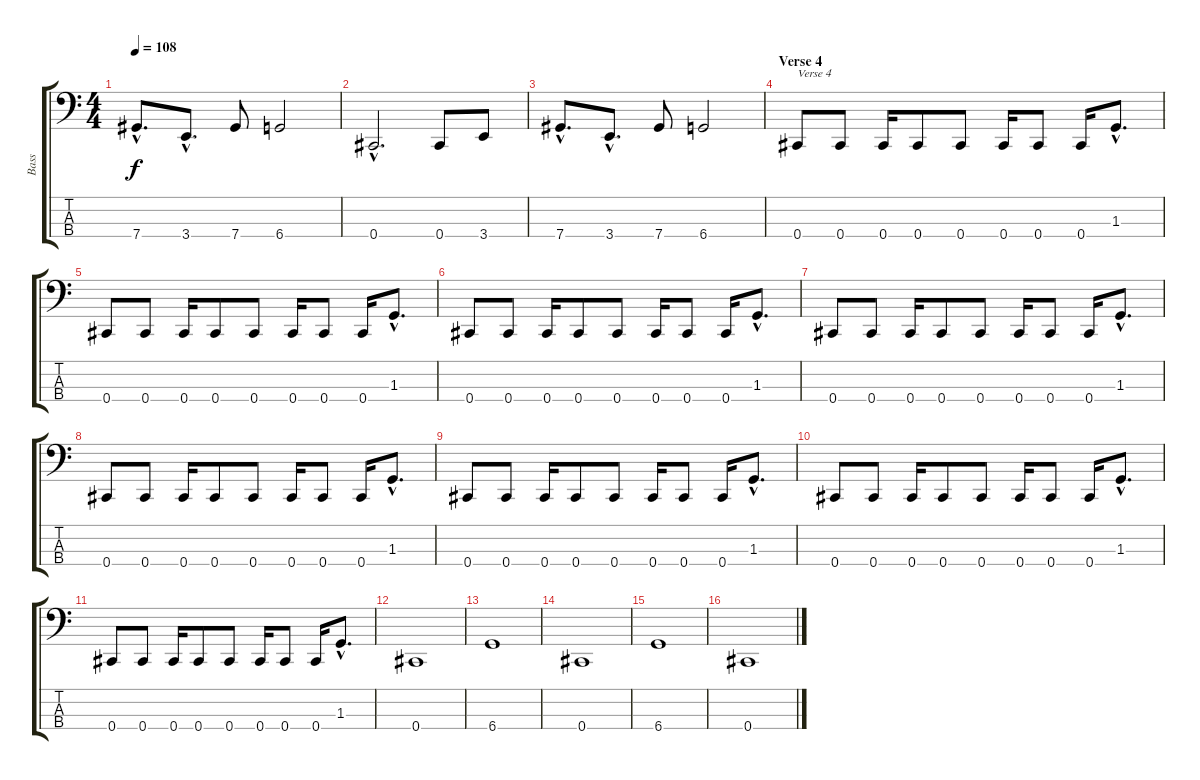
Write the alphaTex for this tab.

\track ("Bass" "Bass") {instrument electricbasspick}
\staff {score tabs}
\tuning (E2 B1 Gb1 Db1) {hide}
\ts (4 4)
\tempo 108
\clef f4
\ks c
7.4{hac}.8{d dy f} 3.4{hac}.8{d} 7.4.8 6.4.2 |
0.4{hac}.2{d} 0.4.8 3.4.8 |
7.4{hac}.8{d} 3.4{hac}.8{d} 7.4.8 6.4.2 |
\section ("" "Verse 4")
0.4.8{txt "Verse 4"} 0.4.8 0.4.16 0.4.8 0.4.8 0.4.16 0.4.8 0.4.16 1.3{hac}.8{d} |
0.4.8 0.4.8 0.4.16 0.4.8 0.4.8 0.4.16 0.4.8 0.4.16 1.3{hac}.8{d} |
0.4.8 0.4.8 0.4.16 0.4.8 0.4.8 0.4.16 0.4.8 0.4.16 1.3{hac}.8{d} |
0.4.8 0.4.8 0.4.16 0.4.8 0.4.8 0.4.16 0.4.8 0.4.16 1.3{hac}.8{d} |
0.4.8 0.4.8 0.4.16 0.4.8 0.4.8 0.4.16 0.4.8 0.4.16 1.3{hac}.8{d} |
0.4.8 0.4.8 0.4.16 0.4.8 0.4.8 0.4.16 0.4.8 0.4.16 1.3{hac}.8{d} |
0.4.8 0.4.8 0.4.16 0.4.8 0.4.8 0.4.16 0.4.8 0.4.16 1.3{hac}.8{d} |
0.4.8 0.4.8 0.4.16 0.4.8 0.4.8 0.4.16 0.4.8 0.4.16 1.3{hac}.8{d} |
0.4.1 |
6.4.1 |
0.4.1 |
6.4.1 |
0.4.1
